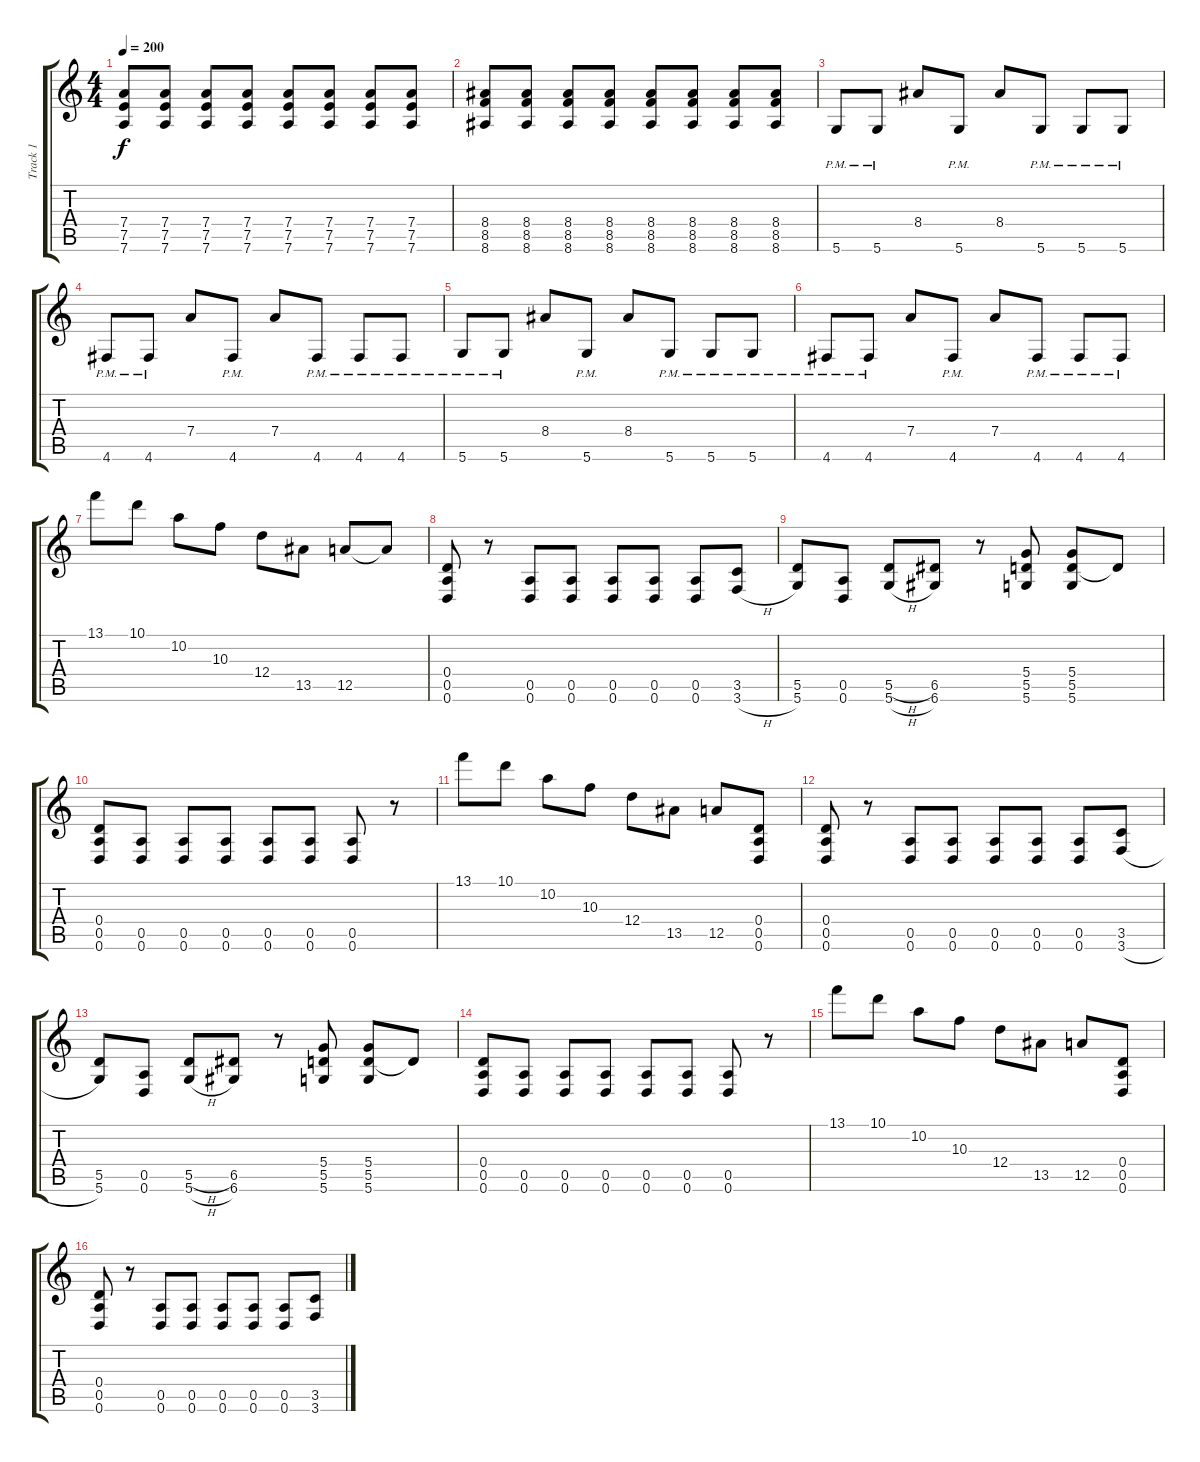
\track ("Track 1" "Track 1") {instrument distortionguitar}
\staff {score tabs}
\tuning (E4 B3 G3 D3 A2 D2) {hide}
\ts (4 4)
\tempo 200
\clef g2
\ks c
(7.4 7.5 7.6).8{dy f} (7.4 7.5 7.6).8 (7.4 7.5 7.6).8 (7.4 7.5 7.6).8 (7.4 7.5 7.6).8 (7.4 7.5 7.6).8 (7.4 7.5 7.6).8 (7.4 7.5 7.6).8 |
(8.4 8.5 8.6).8 (8.4 8.5 8.6).8 (8.4 8.5 8.6).8 (8.4 8.5 8.6).8 (8.4 8.5 8.6).8 (8.4 8.5 8.6).8 (8.4 8.5 8.6).8 (8.4 8.5 8.6).8 |
5.6{pm}.8 5.6{pm}.8 8.4.8 5.6{pm}.8 8.4.8 5.6{pm}.8 5.6{pm}.8 5.6{pm}.8 |
4.6{pm}.8 4.6{pm}.8 7.4.8 4.6{pm}.8 7.4.8 4.6{pm}.8 4.6{pm}.8 4.6{pm}.8 |
5.6{pm}.8 5.6{pm}.8 8.4.8 5.6{pm}.8 8.4.8 5.6{pm}.8 5.6{pm}.8 5.6{pm}.8 |
4.6{pm}.8 4.6{pm}.8 7.4.8 4.6{pm}.8 7.4.8 4.6{pm}.8 4.6{pm}.8 4.6{pm}.8 |
13.1.8 10.1.8 10.2.8 10.3.8 12.4.8 13.5.8 12.5.8 12.5{t}.8 |
(0.4 0.5 0.6).8 r.8 (0.5 0.6).8 (0.5 0.6).8 (0.5 0.6).8 (0.5 0.6).8 (0.5 0.6).8 (3.5 3.6{h}).8 |
(5.5 5.6).8 (0.5 0.6).8 (5.5{h} 5.6{h}).8 (6.5 6.6).8 r.8 (5.4 5.5 5.6).8 (5.4 5.5 5.6).8 5.5{t}.8 |
(0.4 0.5 0.6).8 (0.5 0.6).8 (0.5 0.6).8 (0.5 0.6).8 (0.5 0.6).8 (0.5 0.6).8 (0.5 0.6).8 r.8 |
13.1.8 10.1.8 10.2.8 10.3.8 12.4.8 13.5.8 12.5.8 (0.4 0.5 0.6).8 |
(0.4 0.5 0.6).8 r.8 (0.5 0.6).8 (0.5 0.6).8 (0.5 0.6).8 (0.5 0.6).8 (0.5 0.6).8 (3.5 3.6{h}).8 |
(5.5 5.6).8 (0.5 0.6).8 (5.5{h} 5.6{h}).8 (6.5 6.6).8 r.8 (5.4 5.5 5.6).8 (5.4 5.5 5.6).8 5.5{t}.8 |
(0.4 0.5 0.6).8 (0.5 0.6).8 (0.5 0.6).8 (0.5 0.6).8 (0.5 0.6).8 (0.5 0.6).8 (0.5 0.6).8 r.8 |
13.1.8 10.1.8 10.2.8 10.3.8 12.4.8 13.5.8 12.5.8 (0.4 0.5 0.6).8 |
(0.4 0.5 0.6).8 r.8 (0.5 0.6).8 (0.5 0.6).8 (0.5 0.6).8 (0.5 0.6).8 (0.5 0.6).8 (3.5 3.6{h}).8
